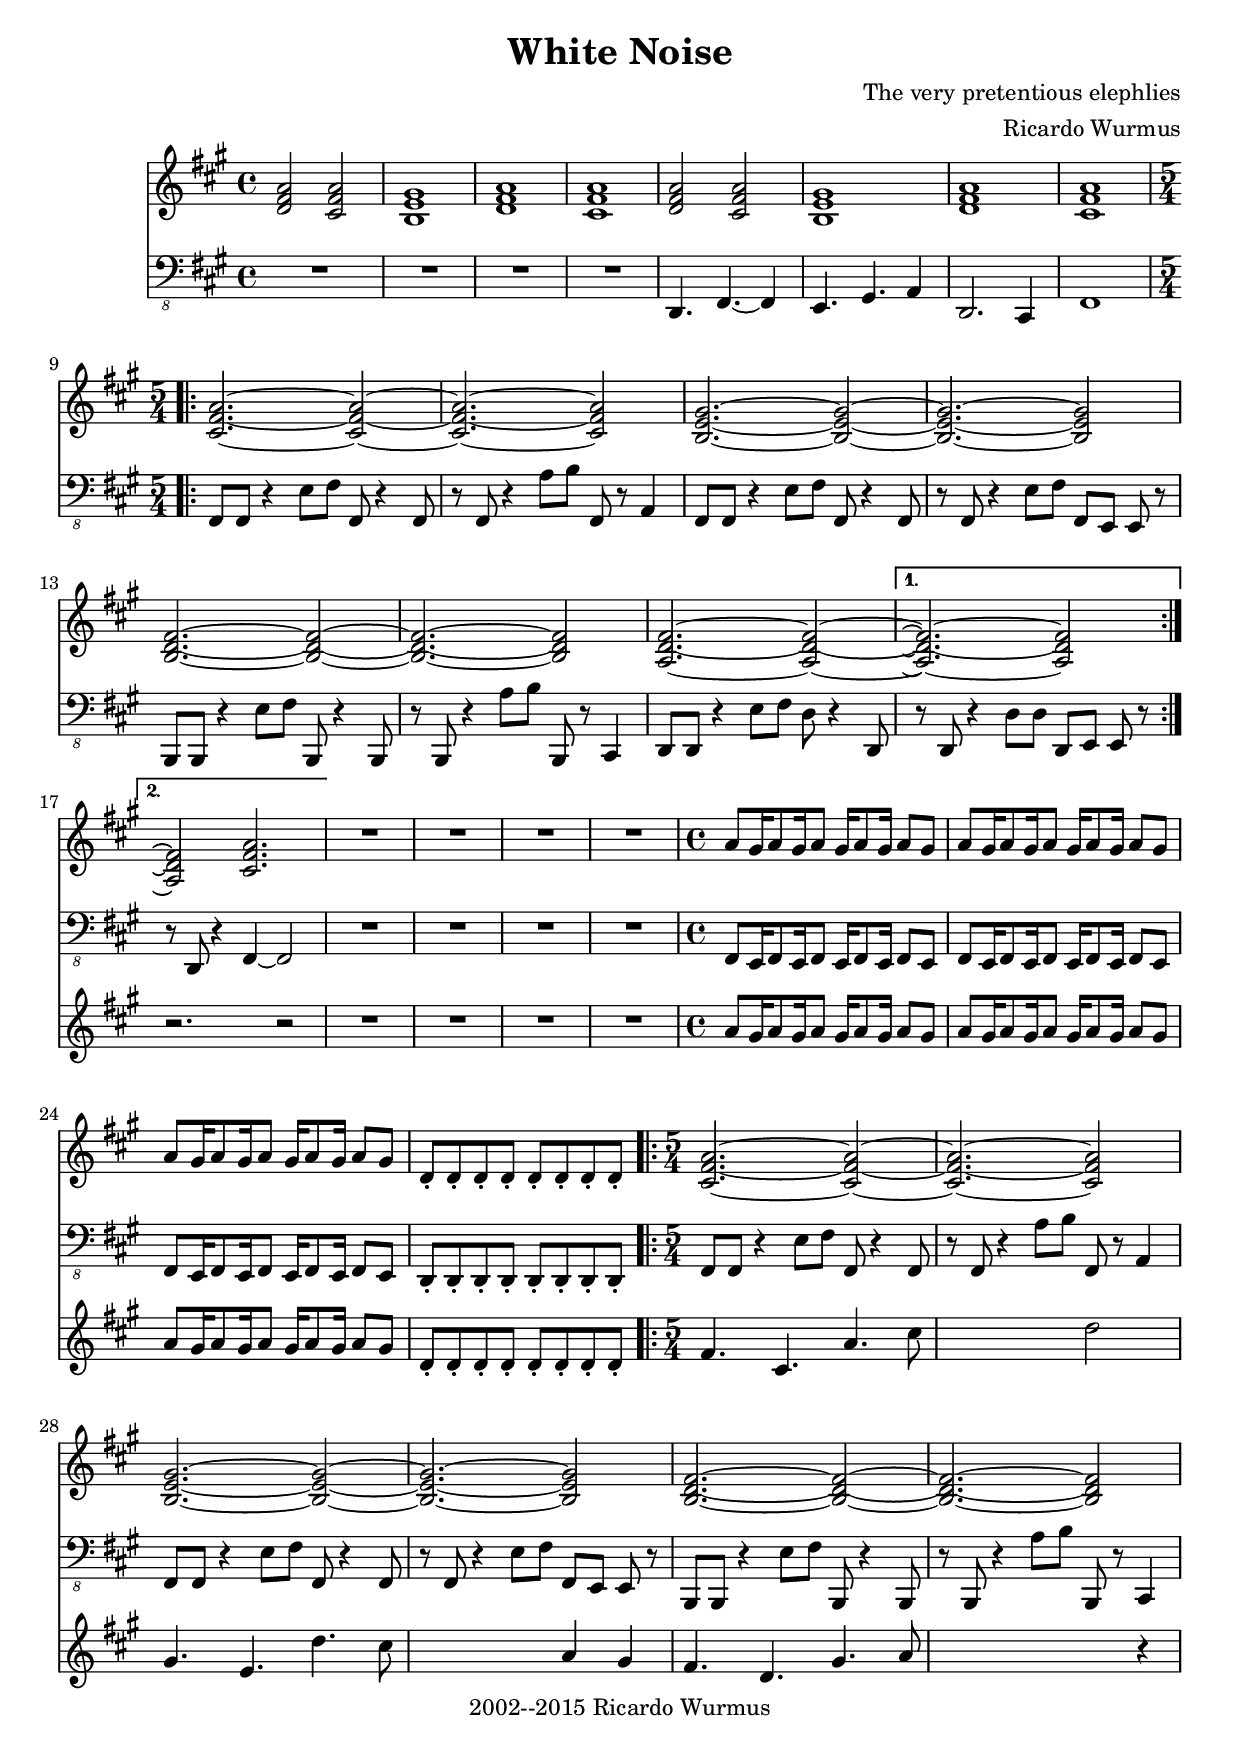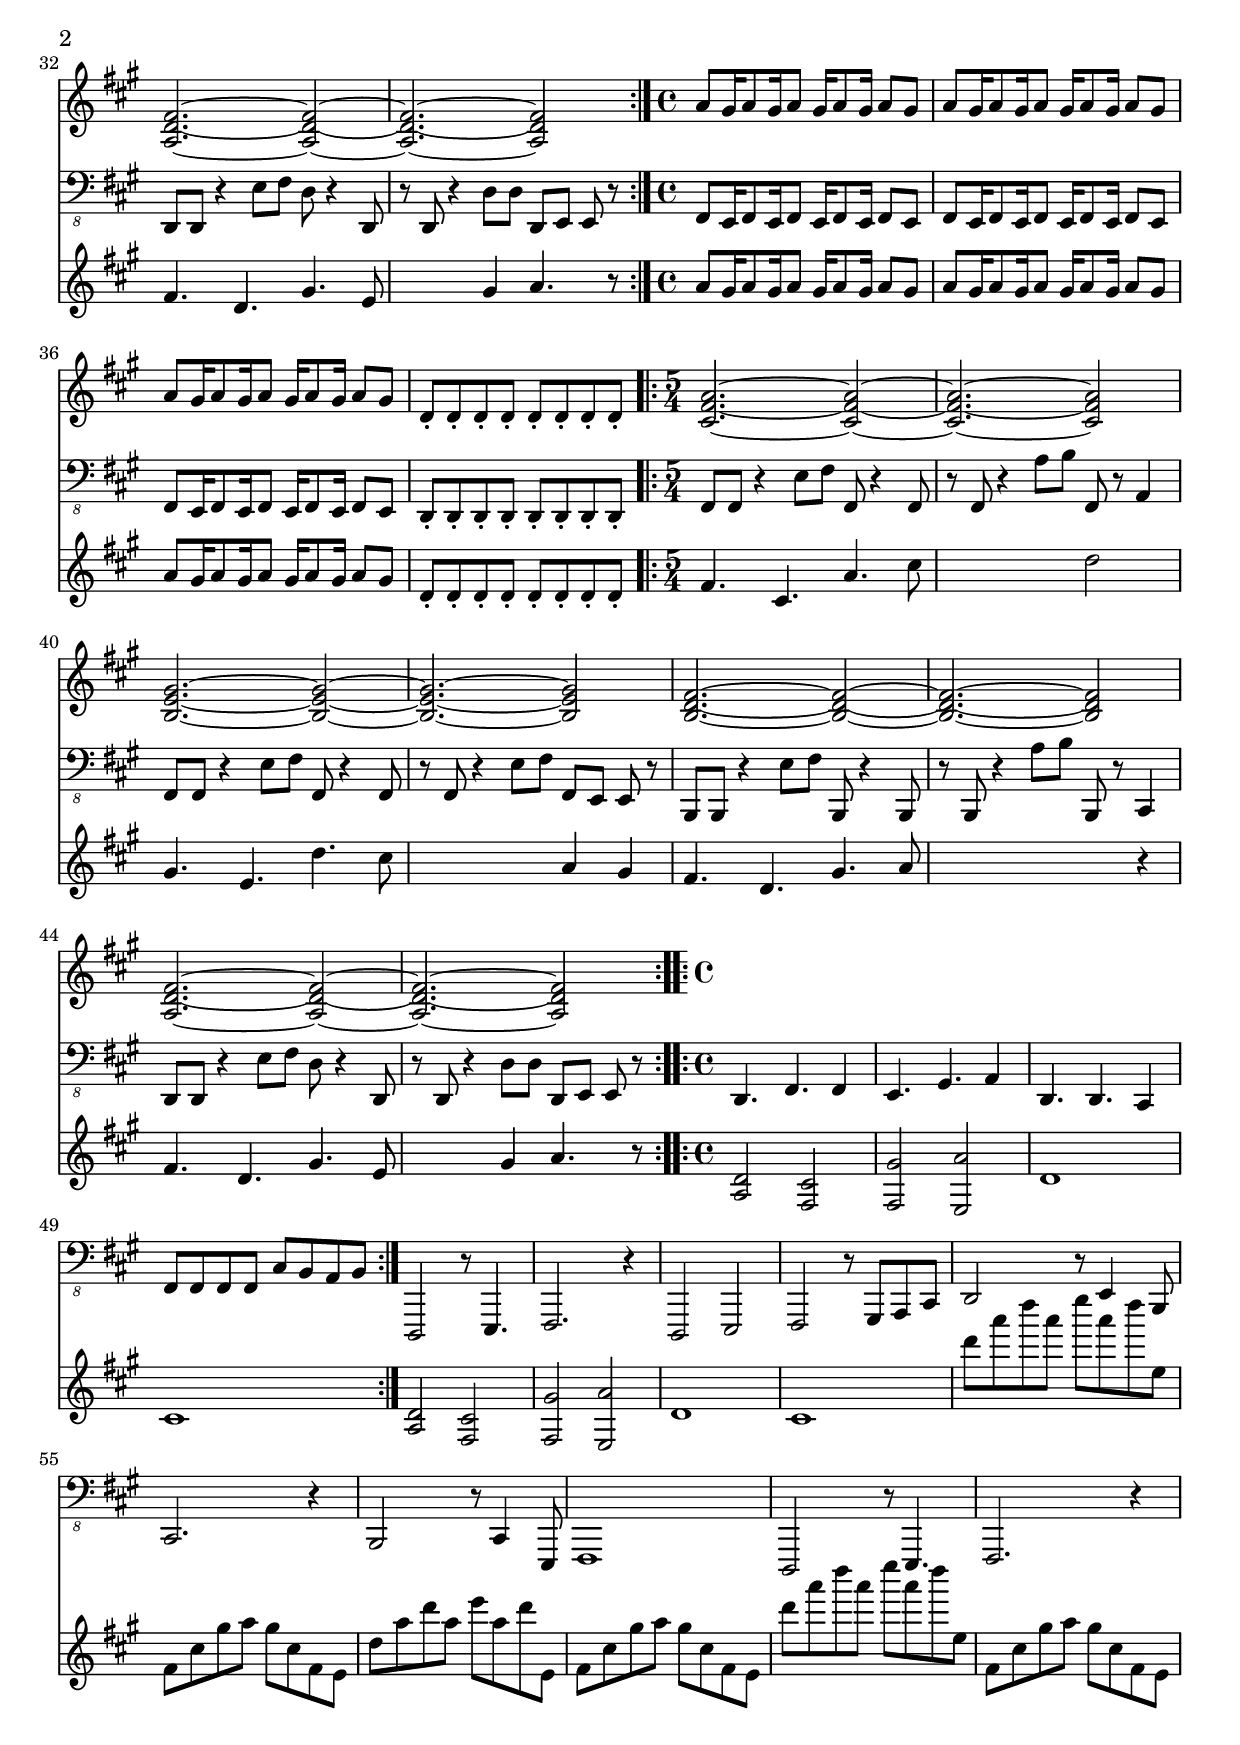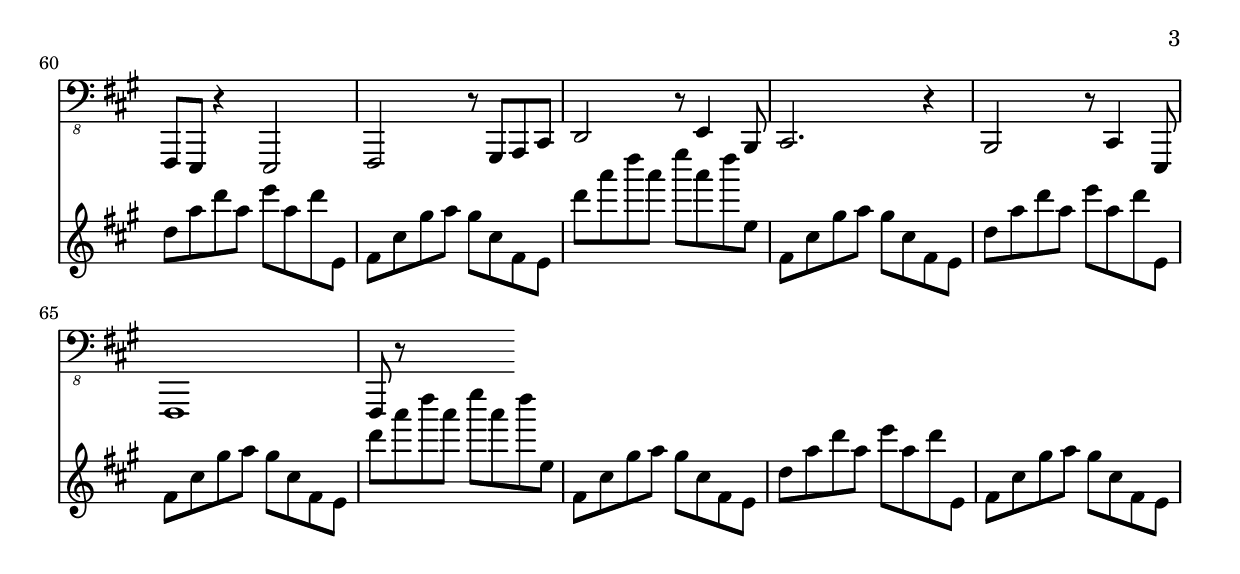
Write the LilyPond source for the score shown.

\version "2.19.27"

\header {
  title = "White Noise"
  composer = "The very pretentious elephlies"
  arranger = "Ricardo Wurmus"
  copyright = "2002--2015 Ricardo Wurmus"
}


bassBeautyA = \relative fis,, {
  d4. fis ~ fis4 | e4. gis a4 |
  d,2. cis4      | fis1       |
}

bassBeautyB = \relative fis,, {
  d4. fis fis4 | e4. gis a4                  |
  d,4. d cis4  | fis8 fis fis fis cis' b a b |
}

bassThemeWithoutEnd = \relative fis,, {
  fis8 fis r4 e'8 fis fis, r4 fis8 | r8 fis r4 a'8 b fis, r8 a4    |
  fis8 fis r4 e'8 fis fis, r4 fis8 | r8 fis r4 e'8 fis fis, e e r8 |
  b8 b     r4 e'8 fis b,,  r4 b8   | r8 b   r4 a''8 b b,, r8 cis4  |
  d8 d     r4 e'8 fis d    r4 d,8  |
}

bassTheme = \relative fis,, {
  \bassThemeWithoutEnd
  r8 d   r4 d'8 d d, e e r8 |
}

bassThunder = \relative fis,, {
  fis8 e16 fis8 e16 fis8 e16 fis8 e16 fis8 e |
  fis8 e16 fis8 e16 fis8 e16 fis8 e16 fis8 e |
  fis8 e16 fis8 e16 fis8 e16 fis8 e16 fis8 e |
  d-. d-. d-. d-. d-. d-. d-. d-.            |
}


keysIntro = \relative c' {
  <d fis a>2 <cis fis a>  <b e gis>1
  <d fis a> <cis fis a>
  % \chordmode {
  %   d2 fis:m e1
  %   d1 fis:m
  % }
}

keysPadWithoutEnd = \relative c' {
  <cis fis a>2. ~ <cis fis a>2 ~ | <cis fis a>2. ~ <cis fis a>2 |
  <b e gis>2.  ~ <b e gis>2 ~    | <b e gis>2.  ~ <b e gis>2    |
  <b d fis>2.  ~ <b d fis>2 ~    | <b d fis>2.  ~ <b d fis>2    |
  <a d fis>2.  ~ <a d fis>2 ~    |
  % \chordmode {
  %   fis4*10:m
  %   e4*10
  %   b4*10:m
  %   d4*5
  % }
}

keysPad = \relative c' {
  <cis fis a>2. ~ <cis fis a>2 ~ | <cis fis a>2. ~ <cis fis a>2 |
  <b e gis>2.  ~ <b e gis>2 ~    | <b e gis>2.  ~ <b e gis>2    |
  <b d fis>2.  ~ <b d fis>2 ~    | <b d fis>2.  ~ <b d fis>2    |
  <a d fis>2.  ~ <a d fis>2 ~    | <a d fis>2.  ~ <a d fis>2    |
  % \chordmode {
  %   fis4*10:m
  %   e4*10
  %   b4*10:m
  %   d4*10
  % }
}

keysThunder = \relative c'' {
  a8 gis16 a8 gis16 a8 gis16 a8 gis16 a8 gis |
  a8 gis16 a8 gis16 a8 gis16 a8 gis16 a8 gis |
  a8 gis16 a8 gis16 a8 gis16 a8 gis16 a8 gis |
  d-. d-. d-. d-. d-. d-. d-. d-.            |
}

%% TODO
stickThunder = \relative c'' {
  a8 gis16 a8 gis16 a8 gis16 a8 gis16 a8 gis |
  a8 gis16 a8 gis16 a8 gis16 a8 gis16 a8 gis |
  a8 gis16 a8 gis16 a8 gis16 a8 gis16 a8 gis |
  d-. d-. d-. d-. d-. d-. d-. d-.            |
}


whiteNoise = { R1*5 } % TODO: how long?


bass = {
  \set Staff.midiInstrument = #"electric bass (finger)"
  \clef "bass_8"
  \key fis \minor

  \relative fis,, {
    \time 4/4 R1*4 \bassBeautyA

    \time 5/4 \repeat volta 2 \bassThemeWithoutEnd
    \alternative {
      { r8 d   r4 d'8 d d, e e r8 | }
      { r8 d   r4 fis4 ~ fis2     | }
    }
    \whiteNoise

    \time 4/4                 \bassThunder

    \time 5/4 \repeat volta 2 \bassTheme
    \time 4/4                 \bassThunder

    \time 5/4 \repeat volta 2 \bassTheme
    \time 4/4 \repeat volta 2 \bassBeautyB

    %% TODO
    %% solo
    %% sweet and quiet
    %% solo

    %% april?
    \relative fis,, {
      d,2 r8 e4. | fis2. r4 |
      d2 e fis  r8 gis a cis
      d2 r8 e4 b8 cis2. r4 b2

      r8 cis4 e,8 fis1
      d2 r8 e4. fis2. r4 fis8 e r4 e2 fis r8 gis a cis d2 r8 e4 b8 cis2. r4 b2 r8 cis4 e,8 fis1 fis8 r8*5
    }

    %{
    %% fast and weird
    fis8 e fis a4 gis8 fis e 
    cis cis cis gis' cis b a16 b a8 
    d, d d d d d d d 
    cis f b fis' b a gis a 
    fis cis fis b4 a8 gis a 
    cis b a b a gis fis gis 
    d b a gis fis gis a b 
    gis gis gis gis cis cis,4*80/960 r4*400/960 cis4
    %}
  }
}

keyboard = {
  \set Staff.midiInstrument = #"pad 8 (sweep)"
  \set Staff.midiMinimumVolume = #0.4
  \set Staff.midiMaximumVolume = #0.6

  \key fis \minor
  \time 4/4 \repeat unfold 2 \keysIntro
  \time 5/4 \repeat volta 2 \keysPadWithoutEnd
  \alternative {
    {
      \relative c' {
        <a d fis>2.\repeatTie  ~ <a d fis>2 |
      }
    }
    {
      \relative c' {
        <a d fis>2\repeatTie <cis fis a>2. |  % TODO
      }
    }
  }

  \whiteNoise
  \time 4/4 \keysThunder
  \time 5/4 \repeat volta 2 \keysPad
  \time 4/4 \keysThunder
  \time 5/4 \repeat volta 2 \keysPad
}

%% TODO
stickTheme = \relative c {
  fis'4. cis a' cis8*7 d2 
  gis,4. e d' cis8*7 a4 gis
  fis4. d gis a8*9 r4
  fis4. d gis e8*5 gis4 a4. r8
}

stick = {
  \set Staff.midiInstrument = #"electric guitar (jazz)"
  \key fis \minor
  \time 4/4 { R1*8 }
  %% silly but I have to mimick the repeats for the other voices to
  %% make the notes line up.
  \time 5/4 \repeat volta 2 {
    r2. r2 | r2. r2 | r2. r2 | r2. r2 |
    r2. r2 | r2. r2 | r2. r2 |
  }
  \alternative {
    {r2. r2 | }
    {r2. r2 | }
  }

  \whiteNoise
  \stickThunder
  \repeat volta 2 \stickTheme
  \stickThunder
  \repeat volta 2 \stickTheme

  %% TODO: this is terrible and I would never play this
  \relative c' {
    <d a >2 
    <cis fis, >2 <gis' fis, >2 
    <a e, >2 d,1 cis

    <d a >2 
    <cis fis, >2 <gis' fis, >2 
    <a e, >2 d,1 cis
  }

  %% TODO: move to keyboard?
  \repeat unfold 4 \relative c'' {
    d'8 a' d a  e' a, d e,,
    fis, cis' gis' a gis cis, fis, e
    d' a' d a  e' a, d e,,
    fis cis' gis' a gis cis, fis, e
  }
}



%% Two scores are needed: one with unfolded repeats for MIDI and the
%% other with regular repeats for notation.
\score {
  \unfoldRepeats {
    <<
      \new Staff \keyboard
      \new Staff \bass
      \new Staff \stick
    >>
  }
  \midi {
    \tempo 4 = 120
  }
}

\score {
  <<
    \new Staff = "keyboard"    { \keyboard }
    \new Staff = "bass"        { \bass }
    \new Staff = "grand stick" { \stick }
  >>
  \layout {
    \tempo 4 = 120
    \context { 
      %% add the RemoveEmptyStaffContext that erases rest-only staves
      \Staff \RemoveEmptyStaves 
    }
    \context {
      \Score
      %% Remove all-rest staves also in the first system
      \override VerticalAxisGroup.remove-first = ##t
      %% If only one non-empty staff in a system exists, still print the starting bar
      \override SystemStartBar.collapse-height = #1
    }
  }
}
